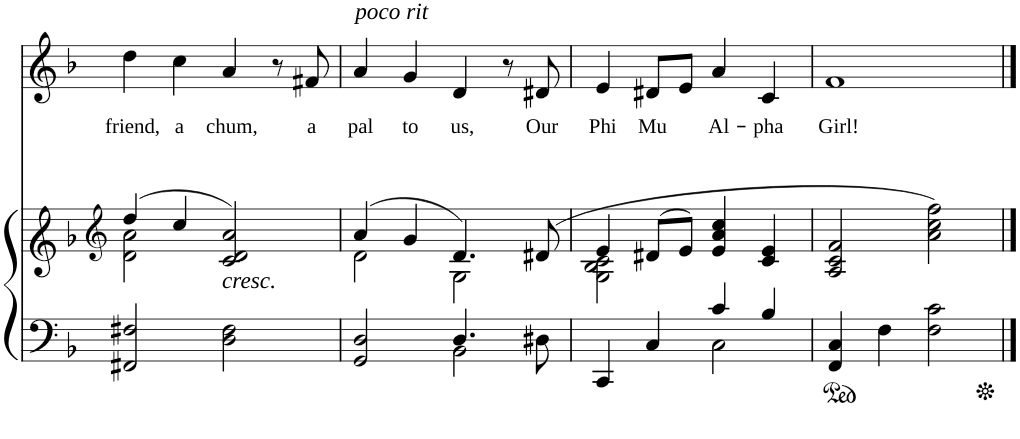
**kern	**kern	**kern	**text
*part3	*part2	*part1	*part1
*staff3	*staff2	*staff1	*staff1
*I"Piano	*I"Piano	*I"Piano	*
*I'Pno	*I'Pno	*I'Pno	*
!!LO:PB:g=z
*clefF4	*clefG2	*clefG2	*
*k[b-]	*k[b-]	*k[b-]	*
*M4/4	*M4/4	*M4/4	*
*met(c)	*met(c)	*met(c)	*
=13	=13	=13	=13
*	*^	*	*
!	!	!	!	!LO:LY:b
2FF#X/ 2F#X/	(4dd/	2d\ 2a\	4dd\	friend,
!	!	!	!	!LO:LY:b
.	4cc/	.	4cc\	a
!LO:TX:a:i:t=cresc.	!	!	!	!
!	!	!	!	!LO:LY:b
2D\ 2F#\	2c/ 2d/ 2a/)	2ryy	4a/	chum,
.	.	.	8r	.
!	!	!	!	!LO:LY:b
.	.	.	8f#X/	a
=14	=14	=14	=14	=14
*^	*	*	*	*
!	!	!	!	!LO:TX:a:i:t=poco rit	!
!	!	!	!	!	!LO:LY:b
2GG/ 2D/	2ryy	(4a/	2d\	4a/	pal
!	!	!	!	!	!LO:LY:b
.	.	4g/	.	4g/	to
!	!	!	!	!	!LO:LY:b
4.D/	2BB-\	4.d/)	2G\	4d/	us,
.	.	.	.	8r	.
!	!	!	!	!	!LO:LY:b
8D#X\	.	(8d#X/	.	8d#X/	Our
=15	=15	=15	=15	=15	=15
!	!	!	!	!	!LO:LY:b
4CC/	2ryy	4e/	2G\ 2B-\ 2c\	4e/	Phi
!	!	!	!	!	!LO:LY:b
4C/	.	(8d#X/L	.	8d#X/L	Mu
.	.	8e/J)	.	8e/J	.
!	!	!	!	!	!LO:LY:b
4c/	2C\	4e/ 4a/ 4cc/	2ryy	4a/	Al-
!	!	!	!	!	!LO:LY:b
4B-/	.	4c/ 4e/	.	4c/	-pha
*v	*v	*	*	*	*
*	*v	*v	*	*
=16	=16	=16	=16
*ped	*	*	*
!	!	!	!LO:LY:b
4FF/ 4C/	2A/ 2c/ 2f/	1f	Girl!
4F\	.	.	.
2F\ 2c\	2a\ 2cc\ 2ff\)	.	.
*Xped	*	*	*
==	==	==	==
*-	*-	*-	*-
